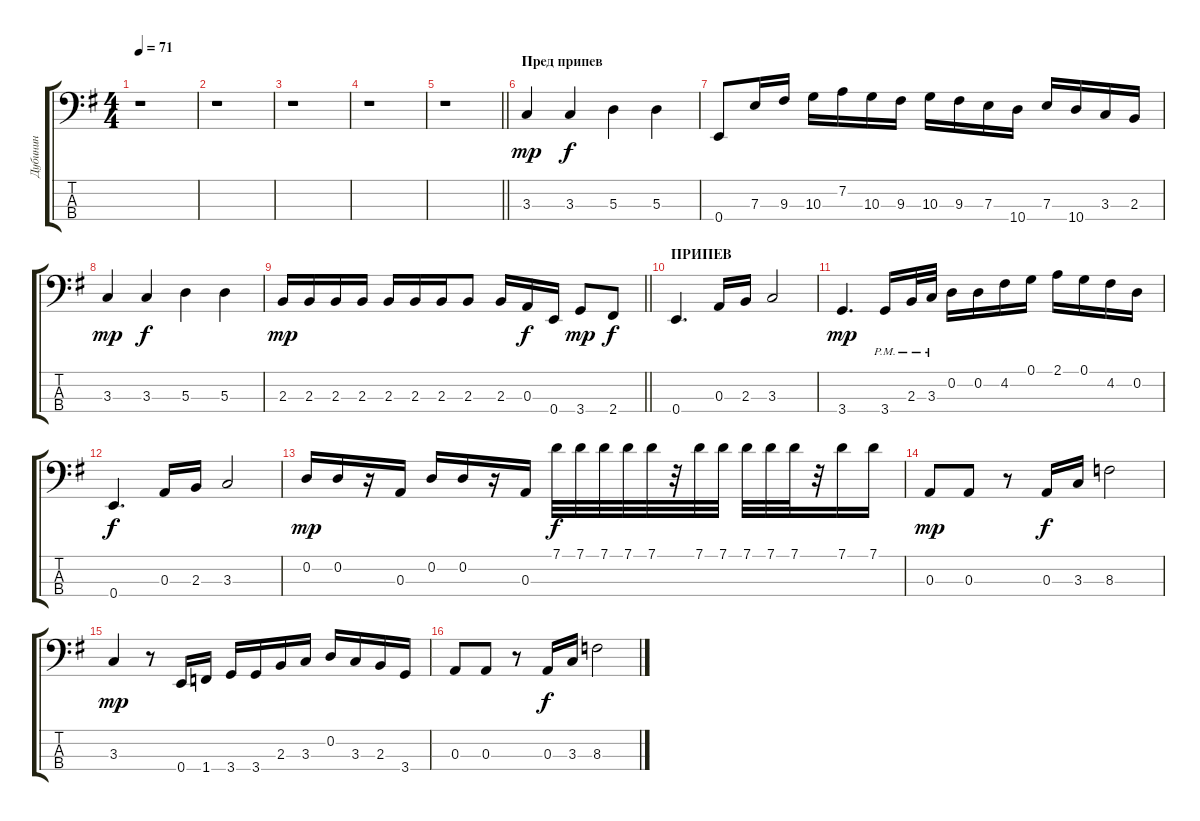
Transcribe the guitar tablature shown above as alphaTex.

\track ("Дубинин" "Дубинин") {instrument electricbasspick}
\staff {score tabs}
\tuning (G2 D2 A1 E1) {hide}
\ts (4 4)
\tempo 71
\clef f4
\ks eminor
r.1{dy f} |
r.1 |
r.1 |
r.1 |
\barLineRight lightlight
r.1 |
\section ("" "Пред припев")
3.3.4{dy mp} 3.3.4{dy f} 5.3.4 5.3.4 |
0.4.8 7.3.16 9.3.16 10.3.16 7.2.16 10.3.16 9.3.16 10.3.16 9.3.16 7.3.16 10.4.16 7.3.16 10.4.16 3.3.16 2.3.16 |
3.3.4{dy mp} 3.3.4{dy f} 5.3.4 5.3.4 |
\barLineRight lightlight
2.3.16{dy mp} 2.3.16 2.3.16 2.3.16 2.3.16 2.3.16 2.3.16 2.3.8 2.3.16 0.3.16{dy f} 0.4.16 3.4.8{dy mp} 2.4.8{dy f} |
\section ("" "ПРИПЕВ")
0.4.4{d} 0.3.16 2.3.16 3.3.2 |
3.4.4{d dy mp} 3.4{pm}.16 2.3{pm}.32 3.3{pm}.32 0.2.16 0.2.16 4.2.16 0.1.16 2.1.16 0.1.16 4.2.16 0.2.16 |
0.4.4{d dy f} 0.3.16 2.3.16 3.3.2 |
0.2.16{dy mp} 0.2.16 r.16 0.3.16 0.2.16 0.2.16 r.16 0.3.16 7.1.32{dy f} 7.1.32 7.1.32 7.1.32 7.1.32 r.32 7.1.32 7.1.32 7.1.32 7.1.32 7.1.32 r.32 7.1.16 7.1.16 |
0.3.8{dy mp} 0.3.8 r.8 0.3.16{dy f} 3.3.16 8.3.2 |
3.3.4{dy mp} r.8 0.4.16 1.4.16 3.4.16 3.4.16 2.3.16 3.3.16 0.2.16 3.3.16 2.3.16 3.4.16 |
0.3.8 0.3.8 r.8 0.3.16{dy f} 3.3.16 8.3.2
